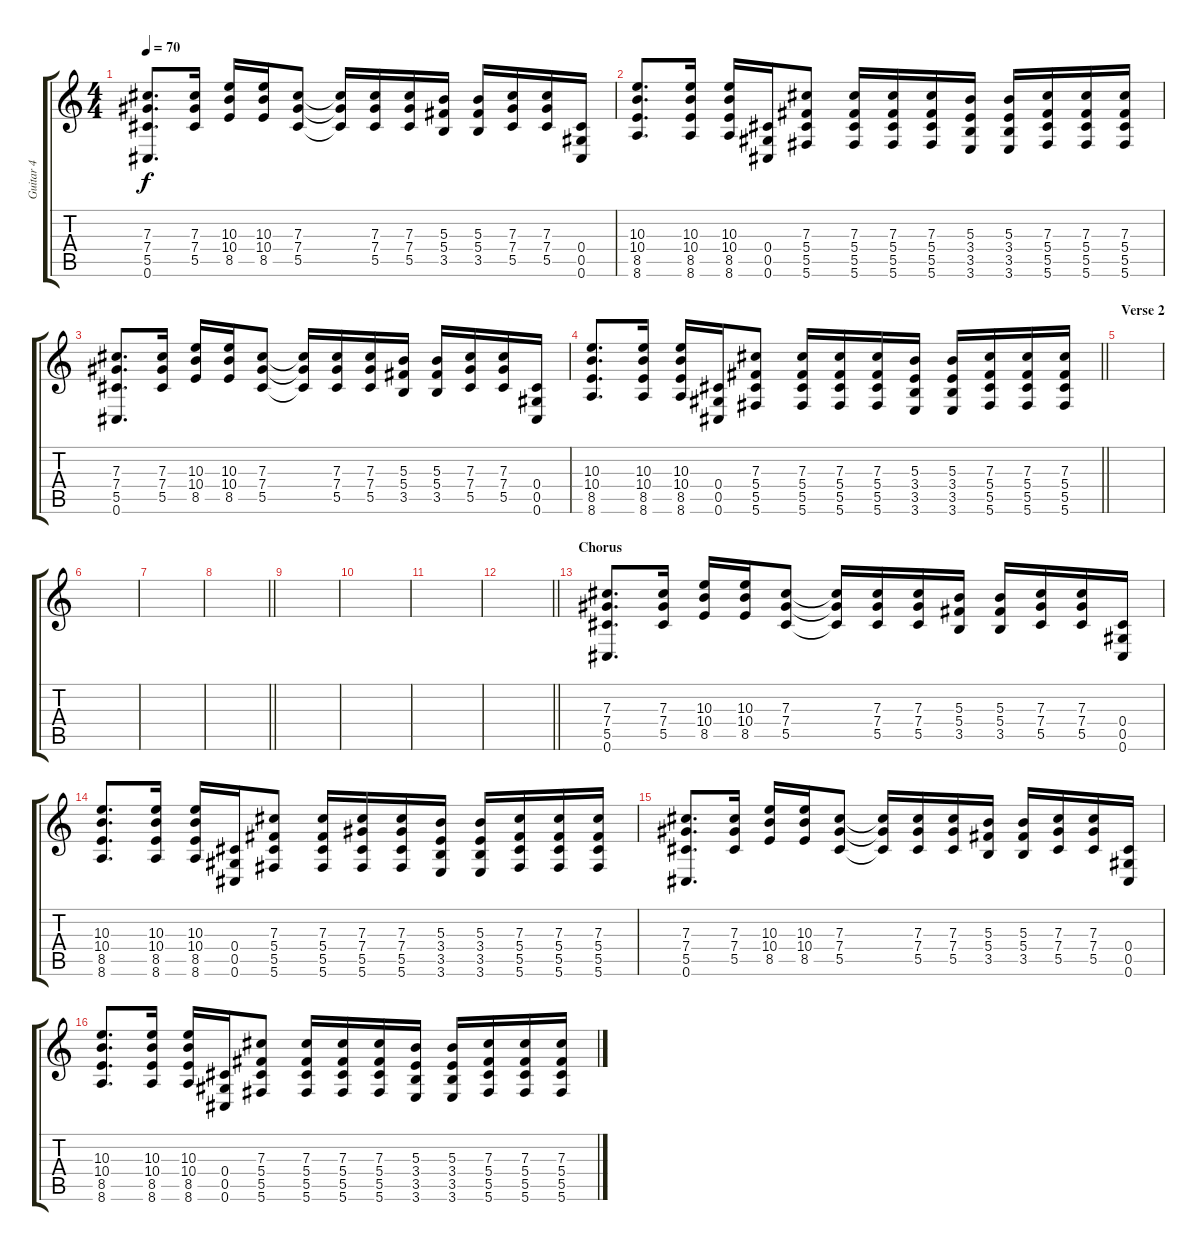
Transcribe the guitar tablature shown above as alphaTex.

\track ("Guitar 4" "Guitar 4") {instrument distortionguitar}
\staff {score tabs}
\tuning (Db4 Ab3 Gb3 Db3 Ab2 Db2) {hide}
\ts (4 4)
\tempo 70
\clef g2
\ks c
(7.3 7.4 5.5 0.6).8{d dy f} (7.3 7.4 5.5).16 (10.3 10.4 8.5).16 (10.3 10.4 8.5).16 (7.3 7.4 5.5).8 (7.3{t} 7.4{t} 5.5{t}).16 (7.3 7.4 5.5).16 (7.3 7.4 5.5).16 (5.3 5.4 3.5).16 (5.3 5.4 3.5).16 (7.3 7.4 5.5).16 (7.3 7.4 5.5).16 (0.4 0.5 0.6).16 |
(10.3 10.4 8.5 8.6).8{d} (10.3 10.4 8.5 8.6).16 (10.3 10.4 8.5 8.6).16 (0.4 0.5 0.6).16 (7.3 5.4 5.5 5.6).8 (7.3 5.4 5.5 5.6).16 (7.3 5.4 5.5 5.6).16 (7.3 5.4 5.5 5.6).16 (5.3 3.4 3.5 3.6).16 (5.3 3.4 3.5 3.6).16 (7.3 5.4 5.5 5.6).16 (7.3 5.4 5.5 5.6).16 (7.3 5.4 5.5 5.6).16 |
(7.3 7.4 5.5 0.6).8{d} (7.3 7.4 5.5).16 (10.3 10.4 8.5).16 (10.3 10.4 8.5).16 (7.3 7.4 5.5).8 (7.3{t} 7.4{t} 5.5{t}).16 (7.3 7.4 5.5).16 (7.3 7.4 5.5).16 (5.3 5.4 3.5).16 (5.3 5.4 3.5).16 (7.3 7.4 5.5).16 (7.3 7.4 5.5).16 (0.4 0.5 0.6).16 |
\barLineRight lightlight
(10.3 10.4 8.5 8.6).8{d} (10.3 10.4 8.5 8.6).16 (10.3 10.4 8.5 8.6).16 (0.4 0.5 0.6).16 (7.3 5.4 5.5 5.6).8 (7.3 5.4 5.5 5.6).16 (7.3 5.4 5.5 5.6).16 (7.3 5.4 5.5 5.6).16 (5.3 3.4 3.5 3.6).16 (5.3 3.4 3.5 3.6).16 (7.3 5.4 5.5 5.6).16 (7.3 5.4 5.5 5.6).16 (7.3 5.4 5.5 5.6).16 |
\section ("" "Verse 2")
|
|
|
\barLineRight lightlight
|
|
|
|
\barLineRight lightlight
|
\section ("" "Chorus")
(7.3 7.4 5.5 0.6).8{d} (7.3 7.4 5.5).16 (10.3 10.4 8.5).16 (10.3 10.4 8.5).16 (7.3 7.4 5.5).8 (7.3{t} 7.4{t} 5.5{t}).16 (7.3 7.4 5.5).16 (7.3 7.4 5.5).16 (5.3 5.4 3.5).16 (5.3 5.4 3.5).16 (7.3 7.4 5.5).16 (7.3 7.4 5.5).16 (0.4 0.5 0.6).16 |
(10.3 10.4 8.5 8.6).8{d} (10.3 10.4 8.5 8.6).16 (10.3 10.4 8.5 8.6).16 (0.4 0.5 0.6).16 (7.3 5.4 5.5 5.6).8 (7.3 5.4 5.5 5.6).16 (7.3 7.4 5.5 5.6).16 (7.3 7.4 5.5 5.6).16 (5.3 3.4 3.5 3.6).16 (5.3 3.4 3.5 3.6).16 (7.3 5.4 5.5 5.6).16 (7.3 5.4 5.5 5.6).16 (7.3 5.4 5.5 5.6).16 |
(7.3 7.4 5.5 0.6).8{d} (7.3 7.4 5.5).16 (10.3 10.4 8.5).16 (10.3 10.4 8.5).16 (7.3 7.4 5.5).8 (7.3{t} 7.4{t} 5.5{t}).16 (7.3 7.4 5.5).16 (7.3 7.4 5.5).16 (5.3 5.4 3.5).16 (5.3 5.4 3.5).16 (7.3 7.4 5.5).16 (7.3 7.4 5.5).16 (0.4 0.5 0.6).16 |
(10.3 10.4 8.5 8.6).8{d} (10.3 10.4 8.5 8.6).16 (10.3 10.4 8.5 8.6).16 (0.4 0.5 0.6).16 (7.3 5.4 5.5 5.6).8 (7.3 5.4 5.5 5.6).16 (7.3 5.4 5.5 5.6).16 (7.3 5.4 5.5 5.6).16 (5.3 3.4 3.5 3.6).16 (5.3 3.4 3.5 3.6).16 (7.3 5.4 5.5 5.6).16 (7.3 5.4 5.5 5.6).16 (7.3 5.4 5.5 5.6).16
